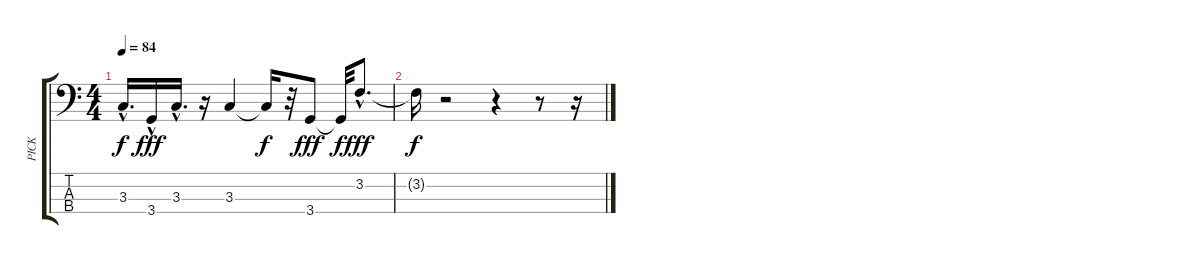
\track ("PICK" "PICK") {instrument electricbasspick}
\staff {score tabs}
\tuning (G2 D2 A1 E1) {hide}
\ts (4 4)
\tempo 84
\clef f4
\ks c
3.3{hac t}.16{d dy f} 3.4{hac}.16{dy fff} 3.3{hac}.16{d} r.16 3.3.4 3.3{t}.16{dy f} r.32 3.4.8{dy fff} 3.4{t}.32{dy f} 3.2{hac}.8{d dy fff} |
3.2{t}.16{dy f} r.2 r.4 r.8 r.16
